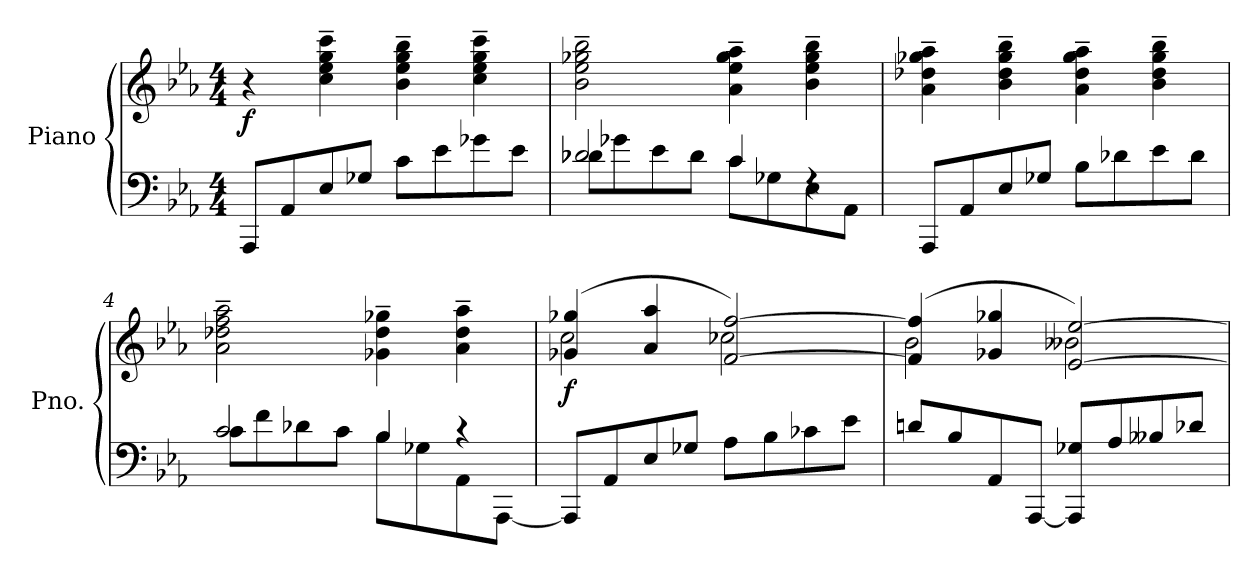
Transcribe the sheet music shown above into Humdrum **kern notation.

**kern	**kern	**dynam
*part1	*part1	*part1
*staff2	*staff1	*staff1/2
*I"Piano	*	*
*I'Pno.	*	*
*clefF4	*clefG2	*
*k[b-e-a-]	*k[b-e-a-]	*
*M4/4	*M4/4	*
=1	=1	=1
!	!	!LO:DY:b
8AAA-/L	4r	f
8AA-/	.	.
8E-/	4cc\~ 4ee-\~ 4gg\~ 4ccc\~	.
8G-X/J	.	.
8c\L	4b-\~ 4ee-\~ 4gg\~ 4bb-\~	.
8e-\	.	.
8g-X\	4cc\~ 4ee-\~ 4gg\~ 4ccc\~	.
8e-\J	.	.
=2	=2	=2
*^	*	*
2d-X/	8d-\L	2b-\~ 2ee-\~ 2gg-X\~ 2bb-\~	.
.	8g-X\	.	.
.	8e-\	.	.
.	8d-\J	.	.
4c/	8c\L	4a-\~ 4ee-\~ 4gg-\~ 4aa-\~	.
.	8G-X\	.	.
4rF	8E-\	4b-\~ 4ee-\~ 4gg-\~ 4bb-\~	.
.	8AA-\J	.	.
*v	*v	*	*
=3	=3	=3
8AAA-/L	4a-\~ 4dd-X\~ 4gg-X\~ 4aa-\~	.
8AA-/	.	.
8E-/	4b-\~ 4dd-\~ 4gg-\~ 4bb-\~	.
8G-X/J	.	.
8B-\L	4a-\~ 4dd-\~ 4gg-\~ 4aa-\~	.
8d-X\	.	.
8e-\	4b-\~ 4dd-\~ 4gg-\~ 4bb-\~	.
8d-\J	.	.
!!LO:LB:g=z
=4	=4	=4
*^	*	*
2c/	8c\L	2a-\~ 2dd-X\~ 2ff\~ 2aa-\~	.
.	8f\	.	.
.	8d-X\	.	.
.	8c\J	.	.
4B-/	8B-\L	4g-X\~ 4dd-\~ 4gg-X\~	.
.	8G-X\	.	.
4r	8AA-\	4a-\~ 4dd-\~ 4aa-\~	.
.	[8AAA-\J	.	.
=5	=5	=5	=5
*	*	*^	*
!	!	!	!	!LO:DY:b
1ryy	8AAA-/L]	(>4g-X/ 4gg-X/	2cc\	f
.	8AA-/	.	.	.
.	8E-/	4a-/ 4aa-/	.	.
.	8G-X/J	.	.	.
.	8A-\L	[2f/ [2ff/)	2cc-X\	.
.	8B-\	.	.	.
.	8c-X\	.	.	.
.	8e-\J	.	.	.
*v	*v	*	*	*
=6	=6	=6	=6
8dn/L	(>4f/] 4ff/]	2b-\	.
8B-/	.	.	.
8AA-/	4g-X/ 4gg-X/	.	.
[8AAA-/J	.	.	.
8AAA-/] 8G-X/L	[2e-/ [2ee-/)	2b--X\	.
8A-/	.	.	.
8B--X/	.	.	.
8d-X/J	.	.	.
*	*v	*v	*
=	=	=
*-	*-	*-
